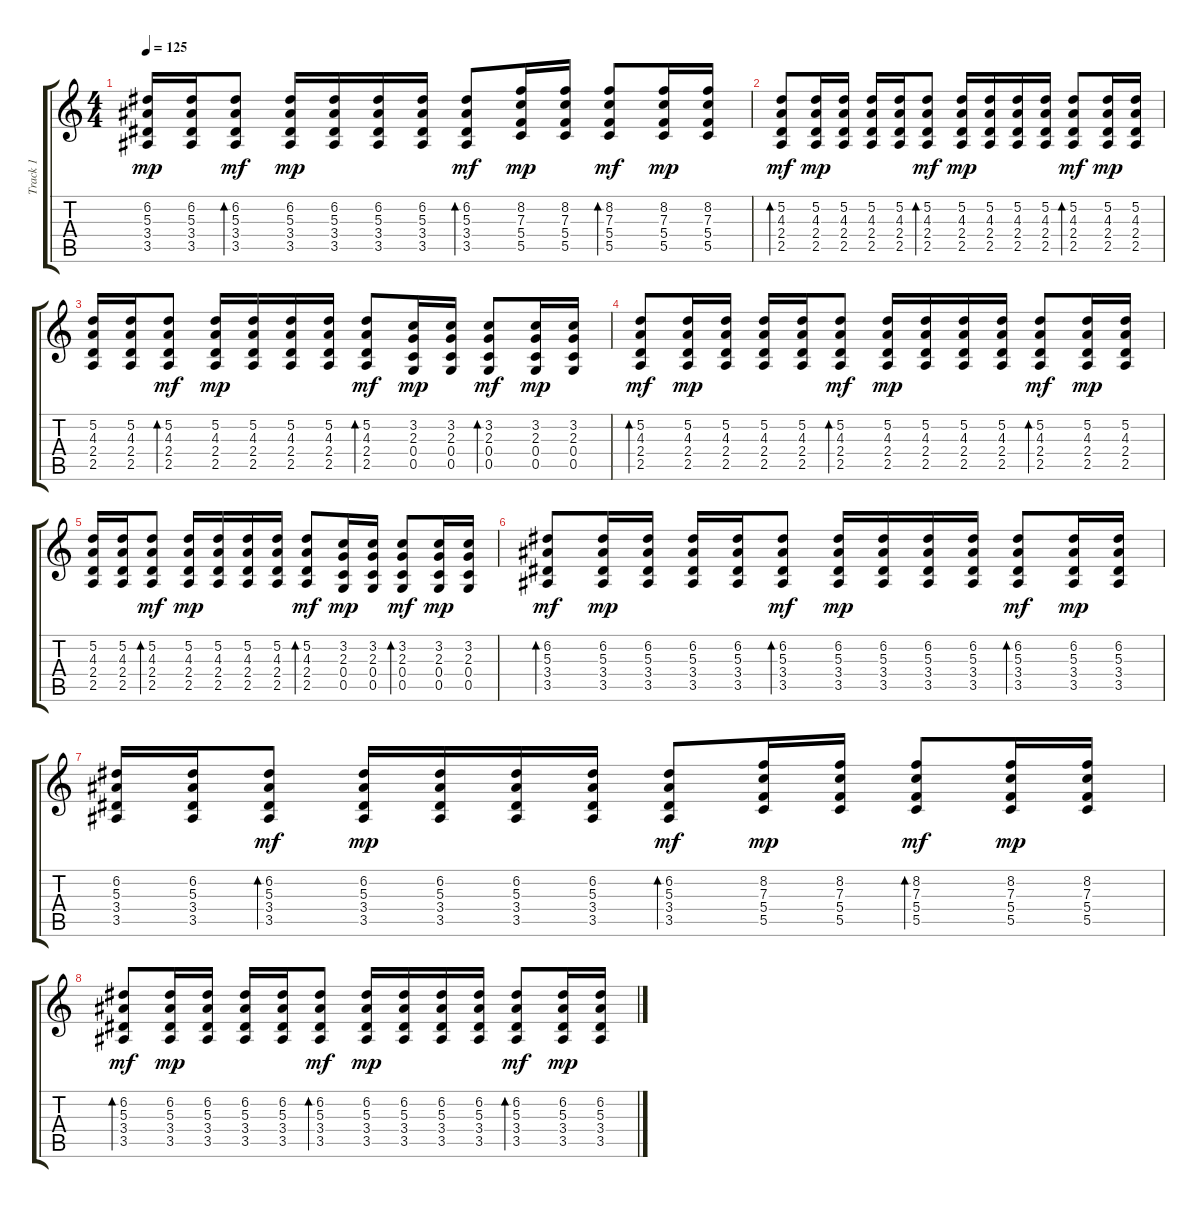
\track ("Track 1" "Track 1") {instrument electricguitarclean}
\staff {score tabs}
\tuning (D4 A3 F3 C3 G2 D2) {hide}
\ts (4 4)
\tempo 125
\clef g2
\ks c
(6.2 5.3 3.4 3.5).16{dy mp} (6.2 5.3 3.4 3.5).16 (6.2 5.3 3.4 3.5).8{bd 60 dy mf} (6.2 5.3 3.4 3.5).16{dy mp} (6.2 5.3 3.4 3.5).16 (6.2 5.3 3.4 3.5).16 (6.2 5.3 3.4 3.5).16 (6.2 5.3 3.4 3.5).8{bd 60 dy mf} (8.2 7.3 5.4 5.5).16{dy mp} (8.2 7.3 5.4 5.5).16 (8.2 7.3 5.4 5.5).8{bd 60 dy mf} (8.2 7.3 5.4 5.5).16{dy mp} (8.2 7.3 5.4 5.5).16 |
(5.2 4.3 2.4 2.5).8{bd 60 dy mf} (5.2 4.3 2.4 2.5).16{dy mp} (5.2 4.3 2.4 2.5).16 (5.2 4.3 2.4 2.5).16 (5.2 4.3 2.4 2.5).16 (5.2 4.3 2.4 2.5).8{bd 60 dy mf} (5.2 4.3 2.4 2.5).16{dy mp} (5.2 4.3 2.4 2.5).16 (5.2 4.3 2.4 2.5).16 (5.2 4.3 2.4 2.5).16 (5.2 4.3 2.4 2.5).8{bd 60 dy mf} (5.2 4.3 2.4 2.5).16{dy mp} (5.2 4.3 2.4 2.5).16 |
(5.2 4.3 2.4 2.5).16 (5.2 4.3 2.4 2.5).16 (5.2 4.3 2.4 2.5).8{bd 60 dy mf} (5.2 4.3 2.4 2.5).16{dy mp} (5.2 4.3 2.4 2.5).16 (5.2 4.3 2.4 2.5).16 (5.2 4.3 2.4 2.5).16 (5.2 4.3 2.4 2.5).8{bd 60 dy mf} (3.2 2.3 0.4 0.5).16{dy mp} (3.2 2.3 0.4 0.5).16 (3.2 2.3 0.4 0.5).8{bd 60 dy mf} (3.2 2.3 0.4 0.5).16{dy mp} (3.2 2.3 0.4 0.5).16 |
(5.2 4.3 2.4 2.5).8{bd 60 dy mf} (5.2 4.3 2.4 2.5).16{dy mp} (5.2 4.3 2.4 2.5).16 (5.2 4.3 2.4 2.5).16 (5.2 4.3 2.4 2.5).16 (5.2 4.3 2.4 2.5).8{bd 60 dy mf} (5.2 4.3 2.4 2.5).16{dy mp} (5.2 4.3 2.4 2.5).16 (5.2 4.3 2.4 2.5).16 (5.2 4.3 2.4 2.5).16 (5.2 4.3 2.4 2.5).8{bd 60 dy mf} (5.2 4.3 2.4 2.5).16{dy mp} (5.2 4.3 2.4 2.5).16 |
(5.2 4.3 2.4 2.5).16 (5.2 4.3 2.4 2.5).16 (5.2 4.3 2.4 2.5).8{bd 60 dy mf} (5.2 4.3 2.4 2.5).16{dy mp} (5.2 4.3 2.4 2.5).16 (5.2 4.3 2.4 2.5).16 (5.2 4.3 2.4 2.5).16 (5.2 4.3 2.4 2.5).8{bd 60 dy mf} (3.2 2.3 0.4 0.5).16{dy mp} (3.2 2.3 0.4 0.5).16 (3.2 2.3 0.4 0.5).8{bd 60 dy mf} (3.2 2.3 0.4 0.5).16{dy mp} (3.2 2.3 0.4 0.5).16 |
(6.2 5.3 3.4 3.5).8{bd 60 dy mf} (6.2 5.3 3.4 3.5).16{dy mp} (6.2 5.3 3.4 3.5).16 (6.2 5.3 3.4 3.5).16 (6.2 5.3 3.4 3.5).16 (6.2 5.3 3.4 3.5).8{bd 60 dy mf} (6.2 5.3 3.4 3.5).16{dy mp} (6.2 5.3 3.4 3.5).16 (6.2 5.3 3.4 3.5).16 (6.2 5.3 3.4 3.5).16 (6.2 5.3 3.4 3.5).8{bd 60 dy mf} (6.2 5.3 3.4 3.5).16{dy mp} (6.2 5.3 3.4 3.5).16 |
(6.2 5.3 3.4 3.5).16 (6.2 5.3 3.4 3.5).16 (6.2 5.3 3.4 3.5).8{bd 60 dy mf} (6.2 5.3 3.4 3.5).16{dy mp} (6.2 5.3 3.4 3.5).16 (6.2 5.3 3.4 3.5).16 (6.2 5.3 3.4 3.5).16 (6.2 5.3 3.4 3.5).8{bd 60 dy mf} (8.2 7.3 5.4 5.5).16{dy mp} (8.2 7.3 5.4 5.5).16 (8.2 7.3 5.4 5.5).8{bd 60 dy mf} (8.2 7.3 5.4 5.5).16{dy mp} (8.2 7.3 5.4 5.5).16 |
(6.2 5.3 3.4 3.5).8{bd 60 dy mf} (6.2 5.3 3.4 3.5).16{dy mp} (6.2 5.3 3.4 3.5).16 (6.2 5.3 3.4 3.5).16 (6.2 5.3 3.4 3.5).16 (6.2 5.3 3.4 3.5).8{bd 60 dy mf} (6.2 5.3 3.4 3.5).16{dy mp} (6.2 5.3 3.4 3.5).16 (6.2 5.3 3.4 3.5).16 (6.2 5.3 3.4 3.5).16 (6.2 5.3 3.4 3.5).8{bd 60 dy mf} (6.2 5.3 3.4 3.5).16{dy mp} (6.2 5.3 3.4 3.5).16
